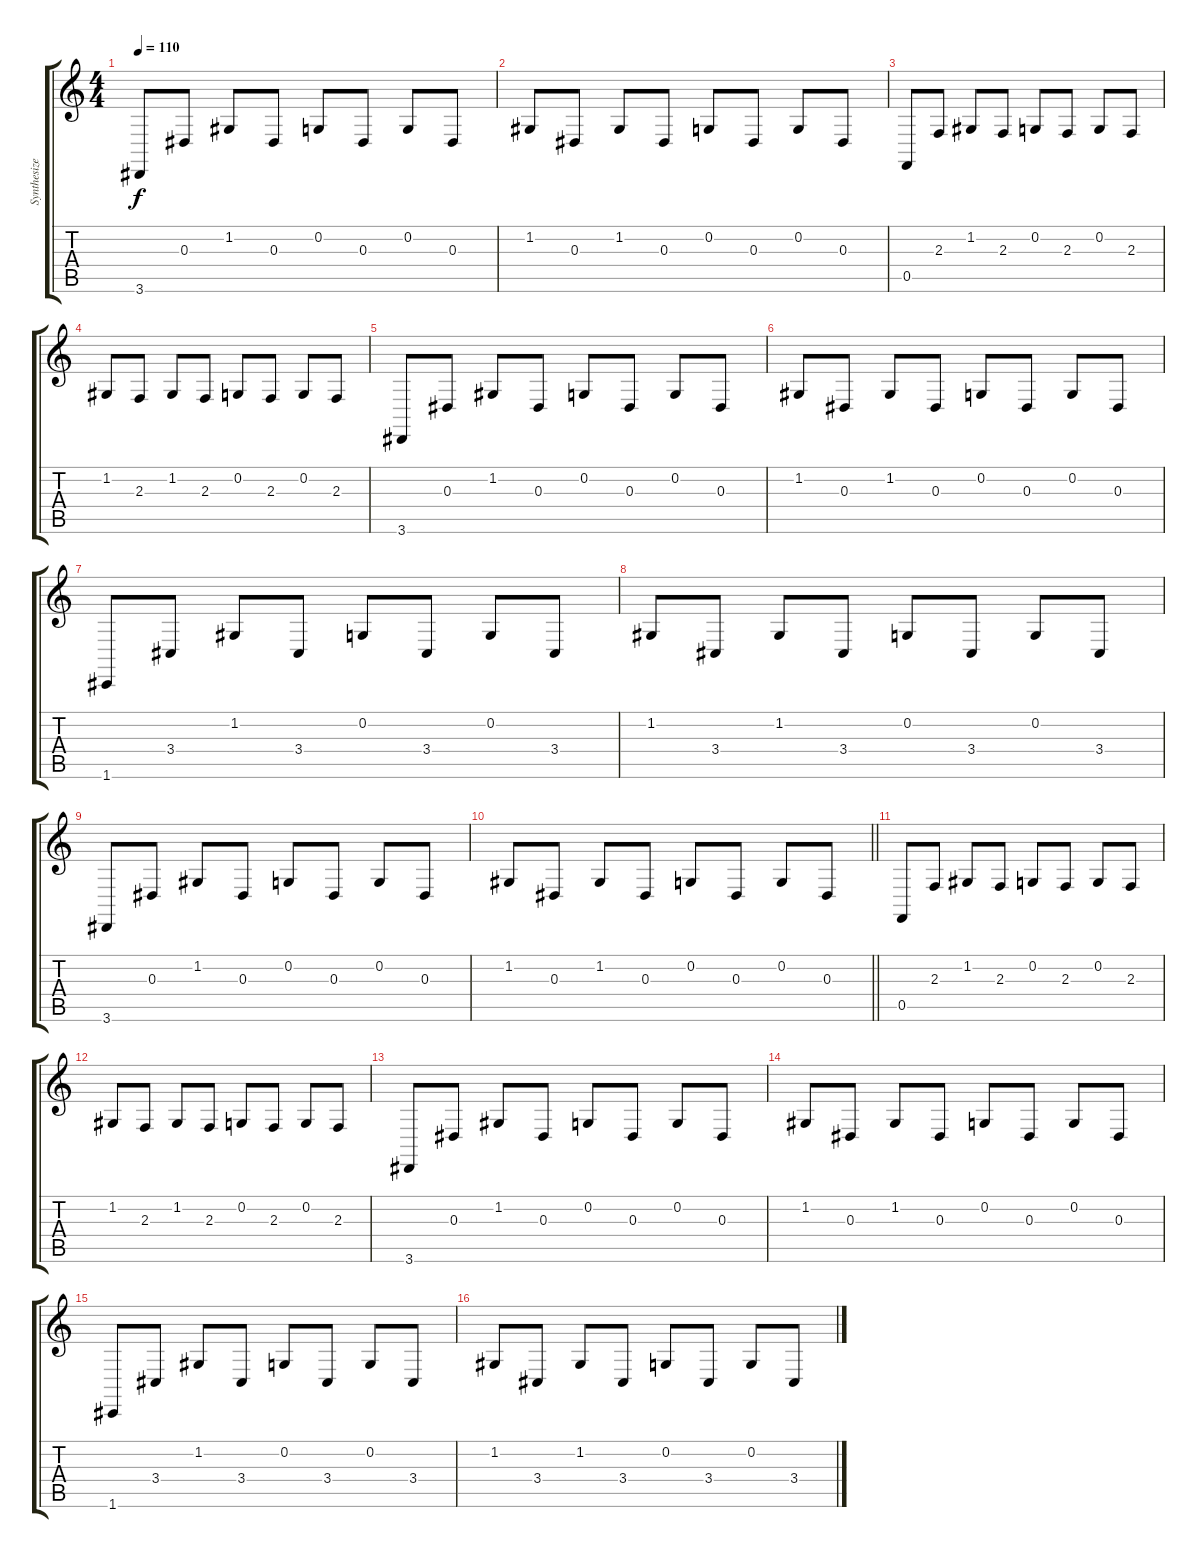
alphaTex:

\track ("Synthesizer 3" "Synthesize") {instrument fx4atmosphere}
\staff {score tabs}
\tuning (C4 G3 Eb3 Bb2 F2 C2) {hide}
\ts (4 4)
\tempo 110
\clef g2
\ks c
3.6.8{dy f} 0.3.8 1.2.8 0.3.8 0.2.8 0.3.8 0.2.8 0.3.8 |
1.2.8 0.3.8 1.2.8 0.3.8 0.2.8 0.3.8 0.2.8 0.3.8 |
0.5.8{volume 12} 2.3.8 1.2.8 2.3.8 0.2.8 2.3.8 0.2.8 2.3.8 |
1.2.8 2.3.8 1.2.8 2.3.8 0.2.8 2.3.8 0.2.8 2.3.8 |
3.6.8 0.3.8 1.2.8 0.3.8 0.2.8 0.3.8 0.2.8 0.3.8 |
1.2.8 0.3.8 1.2.8 0.3.8 0.2.8 0.3.8 0.2.8 0.3.8 |
1.6.8 3.4.8 1.2.8 3.4.8 0.2.8 3.4.8 0.2.8 3.4.8 |
1.2.8 3.4.8 1.2.8 3.4.8 0.2.8 3.4.8 0.2.8 3.4.8 |
3.6.8 0.3.8 1.2.8 0.3.8 0.2.8 0.3.8 0.2.8 0.3.8 |
\barLineRight lightlight
1.2.8 0.3.8 1.2.8 0.3.8 0.2.8 0.3.8 0.2.8 0.3.8 |
\section ("" "")
0.5.8 2.3.8 1.2.8 2.3.8 0.2.8 2.3.8 0.2.8 2.3.8 |
1.2.8 2.3.8 1.2.8 2.3.8 0.2.8 2.3.8 0.2.8 2.3.8 |
3.6.8 0.3.8 1.2.8 0.3.8 0.2.8 0.3.8 0.2.8 0.3.8 |
1.2.8 0.3.8 1.2.8 0.3.8 0.2.8 0.3.8 0.2.8 0.3.8 |
1.6.8 3.4.8 1.2.8 3.4.8 0.2.8 3.4.8 0.2.8 3.4.8 |
1.2.8 3.4.8 1.2.8 3.4.8 0.2.8 3.4.8 0.2.8 3.4.8
